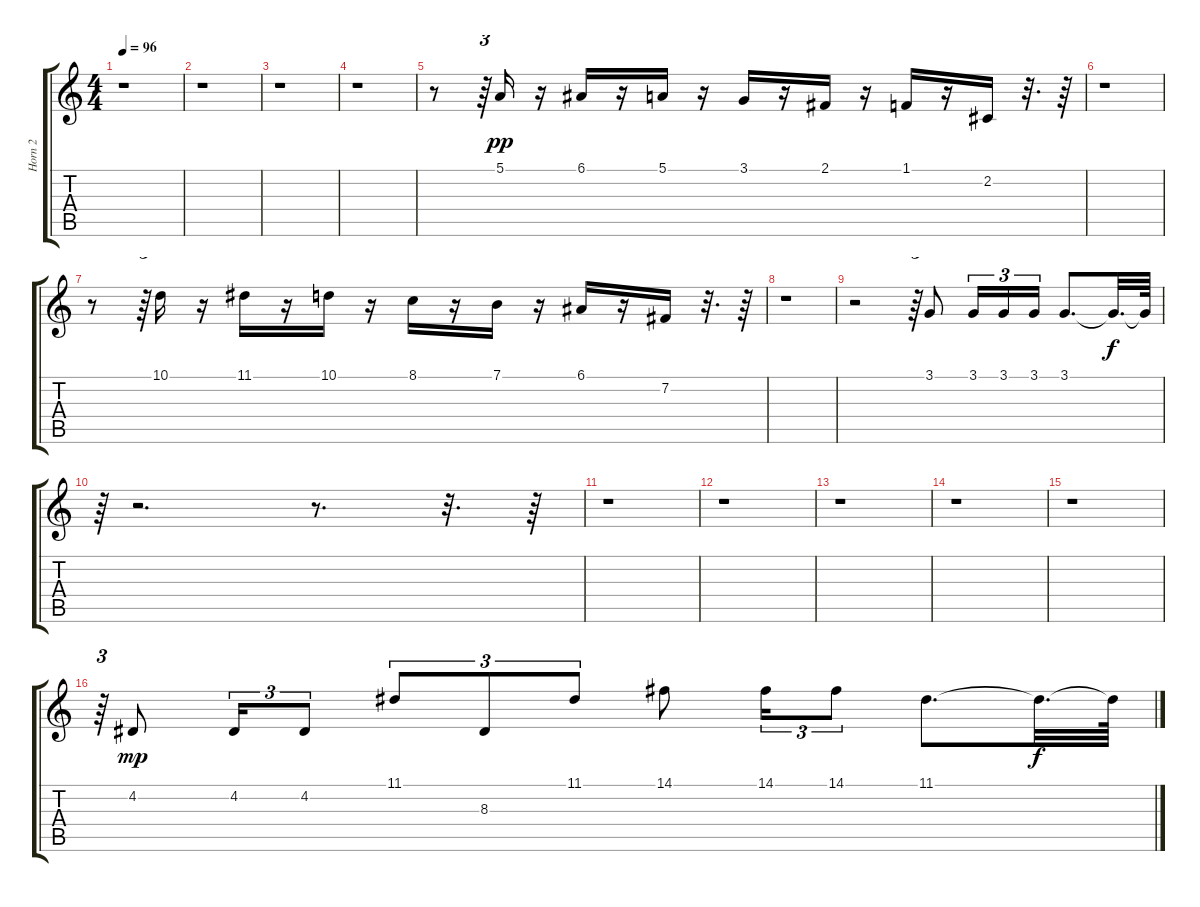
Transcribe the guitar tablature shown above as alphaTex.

\track ("Horn 2" "Horn 2") {instrument frenchhorn}
\staff {score tabs}
\tuning (E4 B3 G3 D3 A2 E2) {hide}
\ts (4 4)
\tempo 96
\clef g2
\ks c
r.1{dy mf} |
r.1 |
r.1 |
r.1 |
r.8 r.64{tu (3 2)} 5.1.16{dy pp} r.16 6.1.16 r.16 5.1.16 r.16 3.1.16 r.16 2.1.16 r.16 1.1.16 r.16 2.2.16 r.32{d} r.64 |
r.1 |
r.8 r.64{tu (3 2)} 10.1.16 r.16 11.1.16 r.16 10.1.16 r.16 8.1.16 r.16 7.1.16 r.16 6.1.16 r.16 7.2.16 r.32{d} r.64 |
r.1 |
r.2 r.64{tu (3 2)} 3.1.8 3.1.16{tu (3 2)} 3.1.16{tu (3 2)} 3.1.16{tu (3 2)} 3.1.8{d} 3.1{t}.32{d dy f} 3.1{t}.64 |
r.64{tu (3 2)} r.2{d} r.8{d} r.32{d} r.64 |
r.1 |
r.1 |
r.1 |
r.1 |
r.1 |
r.64{tu (3 2)} 4.2.8{dy mp} 4.2.16{tu (3 2)} 4.2.8{tu (3 2)} 11.1.8{tu (3 2)} 8.3.8{tu (3 2)} 11.1.8{tu (3 2)} 14.1.8 14.1.16{tu (3 2)} 14.1.8{tu (3 2)} 11.1.8{d} 11.1{t}.32{d dy f} 11.1{t}.64
